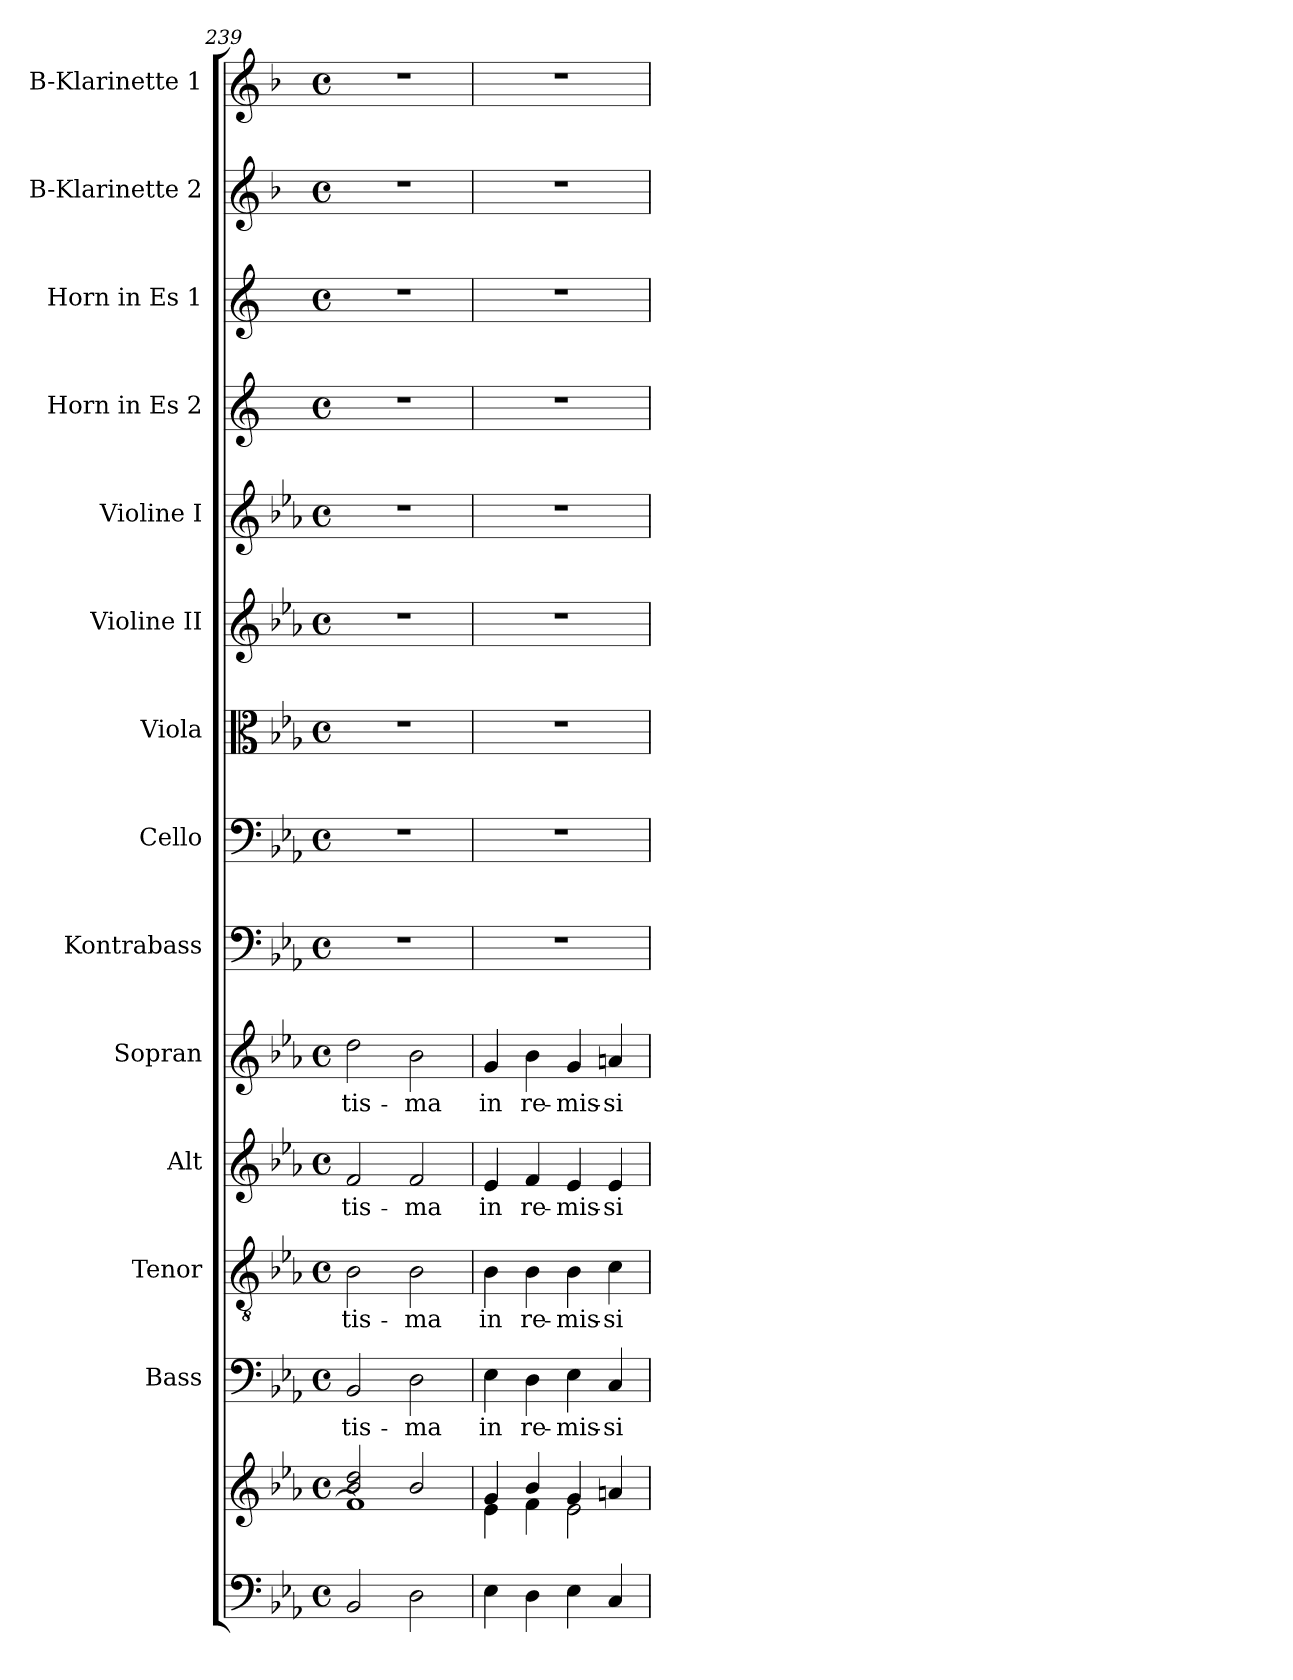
**kern	**kern	**kern	**text	**kern	**text	**kern	**text	**kern	**text	**kern	**kern	**kern	**kern	**kern	**kern	**kern	**kern	**kern
*part14	*part14	*part13	*part13	*part12	*part12	*part11	*part11	*part10	*part10	*part9	*part8	*part7	*part6	*part5	*part4	*part3	*part2	*part1
*staff15	*staff14	*staff13	*staff13	*staff12	*staff12	*staff11	*staff11	*staff10	*staff10	*staff9	*staff8	*staff7	*staff6	*staff5	*staff4	*staff3	*staff2	*staff1
*	*	*I"Bass	*	*I"Tenor	*	*I"Alt	*	*I"Sopran	*	*I"Kontrabass	*I"Cello	*I"Viola	*I"Violine II	*I"Violine I	*I"Horn in Es 2	*I"Horn in Es 1	*I"B-Klarinette 2	*I"B-Klarinette 1
*	*	*I'B.	*	*I'T.	*	*I'A.	*	*I'S.	*	*I'Kb.	*	*I'Vla.	*I'Vl. II	*I'Vl. I	*I'Hrn. 2	*I'Hrn. 1	*I'Kl. 2	*I'Kl. 1
*clefF4	*clefG2	*clefF4	*	*clefGv2	*	*clefG2	*	*clefG2	*	*clefF4	*clefF4	*clefC3	*clefG2	*clefG2	*clefG2	*clefG2	*clefG2	*clefG2
*	*	*	*	*	*	*	*	*	*	*ITrd7c12	*	*	*	*	*ITrd5c9	*ITrd5c9	*ITrd1c2	*ITrd1c2
*k[b-e-a-]	*k[b-e-a-]	*k[b-e-a-]	*	*k[b-e-a-]	*	*k[b-e-a-]	*	*k[b-e-a-]	*	*k[b-e-a-]	*k[b-e-a-]	*k[b-e-a-]	*k[b-e-a-]	*k[b-e-a-]	*k[b-e-a-]	*k[b-e-a-]	*k[b-e-a-]	*k[b-e-a-]
*E-:	*E-:	*E-:	*	*E-:	*	*E-:	*	*E-:	*	*E-:	*E-:	*E-:	*E-:	*E-:	*E-:	*E-:	*E-:	*E-:
*M4/4	*M4/4	*M4/4	*	*M4/4	*	*M4/4	*	*M4/4	*	*M4/4	*M4/4	*M4/4	*M4/4	*M4/4	*M4/4	*M4/4	*M4/4	*M4/4
*met(c)	*met(c)	*met(c)	*	*met(c)	*	*met(c)	*	*met(c)	*	*met(c)	*met(c)	*met(c)	*met(c)	*met(c)	*met(c)	*met(c)	*met(c)	*met(c)
=239	=239	=239	=239	=239	=239	=239	=239	=239	=239	=239	=239	=239	=239	=239	=239	=239	=239	=239
*	*^	*	*	*	*	*	*	*	*	*	*	*	*	*	*	*	*	*
!	!	!	!	!LO:LY:b	!	!LO:LY:b	!	!LO:LY:b	!	!LO:LY:b	!	!	!	!	!	!	!	!	!
2BB-/	2b-/ 2dd/	1f]	2BB-/	-tis-	2B-\	-tis-	2f/	-tis-	2dd\	-tis-	1r	1r	1r	1r	1r	1r	1r	1r	1r
!	!	!	!	!LO:LY:b	!	!LO:LY:b	!	!LO:LY:b	!	!LO:LY:b	!	!	!	!	!	!	!	!	!
2D\	2b-/	.	2D\	-ma	2B-\	-ma	2f/	-ma	2b-\	-ma	.	.	.	.	.	.	.	.	.
=240	=240	=240	=240	=240	=240	=240	=240	=240	=240	=240	=240	=240	=240	=240	=240	=240	=240	=240	=240
!	!	!	!	!LO:LY:b	!	!LO:LY:b	!	!LO:LY:b	!	!LO:LY:b	!	!	!	!	!	!	!	!	!
4E-\	4g/	4e-\	4E-\	in	4B-\	in	4e-/	in	4g/	in	1r	1r	1r	1r	1r	1r	1r	1r	1r
!	!	!	!	!LO:LY:b	!	!LO:LY:b	!	!LO:LY:b	!	!LO:LY:b	!	!	!	!	!	!	!	!	!
4D\	4b-/	4f\	4D\	re-	4B-\	re-	4f/	re-	4b-\	re-	.	.	.	.	.	.	.	.	.
!	!	!	!	!LO:LY:b	!	!LO:LY:b	!	!LO:LY:b	!	!LO:LY:b	!	!	!	!	!	!	!	!	!
4E-\	4g/	2e-\	4E-\	-mis-	4B-\	-mis-	4e-/	-mis-	4g/	-mis-	.	.	.	.	.	.	.	.	.
!	!	!	!	!LO:LY:b	!	!LO:LY:b	!	!LO:LY:b	!	!LO:LY:b	!	!	!	!	!	!	!	!	!
4C/	4an/	.	4C/	-si-	4c\	-si-	4e-/	-si-	4an/	-si-	.	.	.	.	.	.	.	.	.
*	*v	*v	*	*	*	*	*	*	*	*	*	*	*	*	*	*	*	*	*
=	=	=	=	=	=	=	=	=	=	=	=	=	=	=	=	=	=	=
*-	*-	*-	*-	*-	*-	*-	*-	*-	*-	*-	*-	*-	*-	*-	*-	*-	*-	*-
